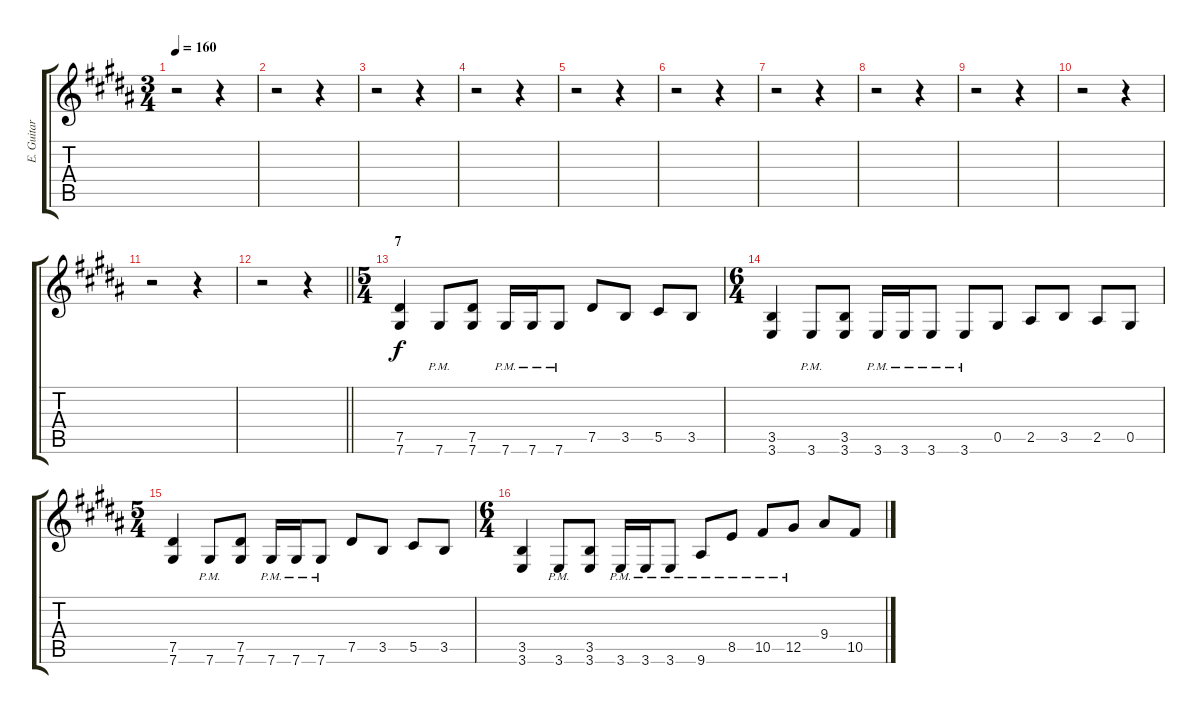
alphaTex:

\track ("E. Guitar I" "E. Guitar ") {instrument overdrivenguitar}
\staff {score tabs}
\tuning (Eb4 Bb3 Gb3 Db3 Ab2 Db2) {hide}
\ts (3 4)
\tempo 160
\clef g2
\ks b
r.2{dy f} r.4 |
r.2 r.4 |
r.2 r.4 |
r.2 r.4 |
r.2 r.4 |
r.2 r.4 |
r.2 r.4 |
r.2 r.4 |
r.2 r.4 |
r.2 r.4 |
r.2 r.4 |
\barLineRight lightlight
r.2 r.4 |
\ts (5 4)
\section ("" "7")
(7.5 7.6).4 7.6{pm}.8 (7.5 7.6).8 7.6{pm}.16 7.6{pm}.16 7.6{pm}.8 7.5.8 3.5.8 5.5.8 3.5.8 |
\ts (6 4)
(3.5 3.6).4 3.6{pm}.8 (3.5 3.6).8 3.6{pm}.16 3.6{pm}.16 3.6{pm}.8 3.6{pm}.8 0.5.8 2.5.8 3.5.8 2.5.8 0.5.8 |
\ts (5 4)
(7.5 7.6).4 7.6{pm}.8 (7.5 7.6).8 7.6{pm}.16 7.6{pm}.16 7.6{pm}.8 7.5.8 3.5.8 5.5.8 3.5.8 |
\ts (6 4)
(3.5 3.6).4 3.6{pm}.8 (3.5 3.6).8 3.6{pm}.16 3.6{pm}.16 3.6{pm}.8 9.6{pm}.8 8.5{pm}.8 10.5{pm}.8 12.5{pm}.8 9.4.8 10.5.8
